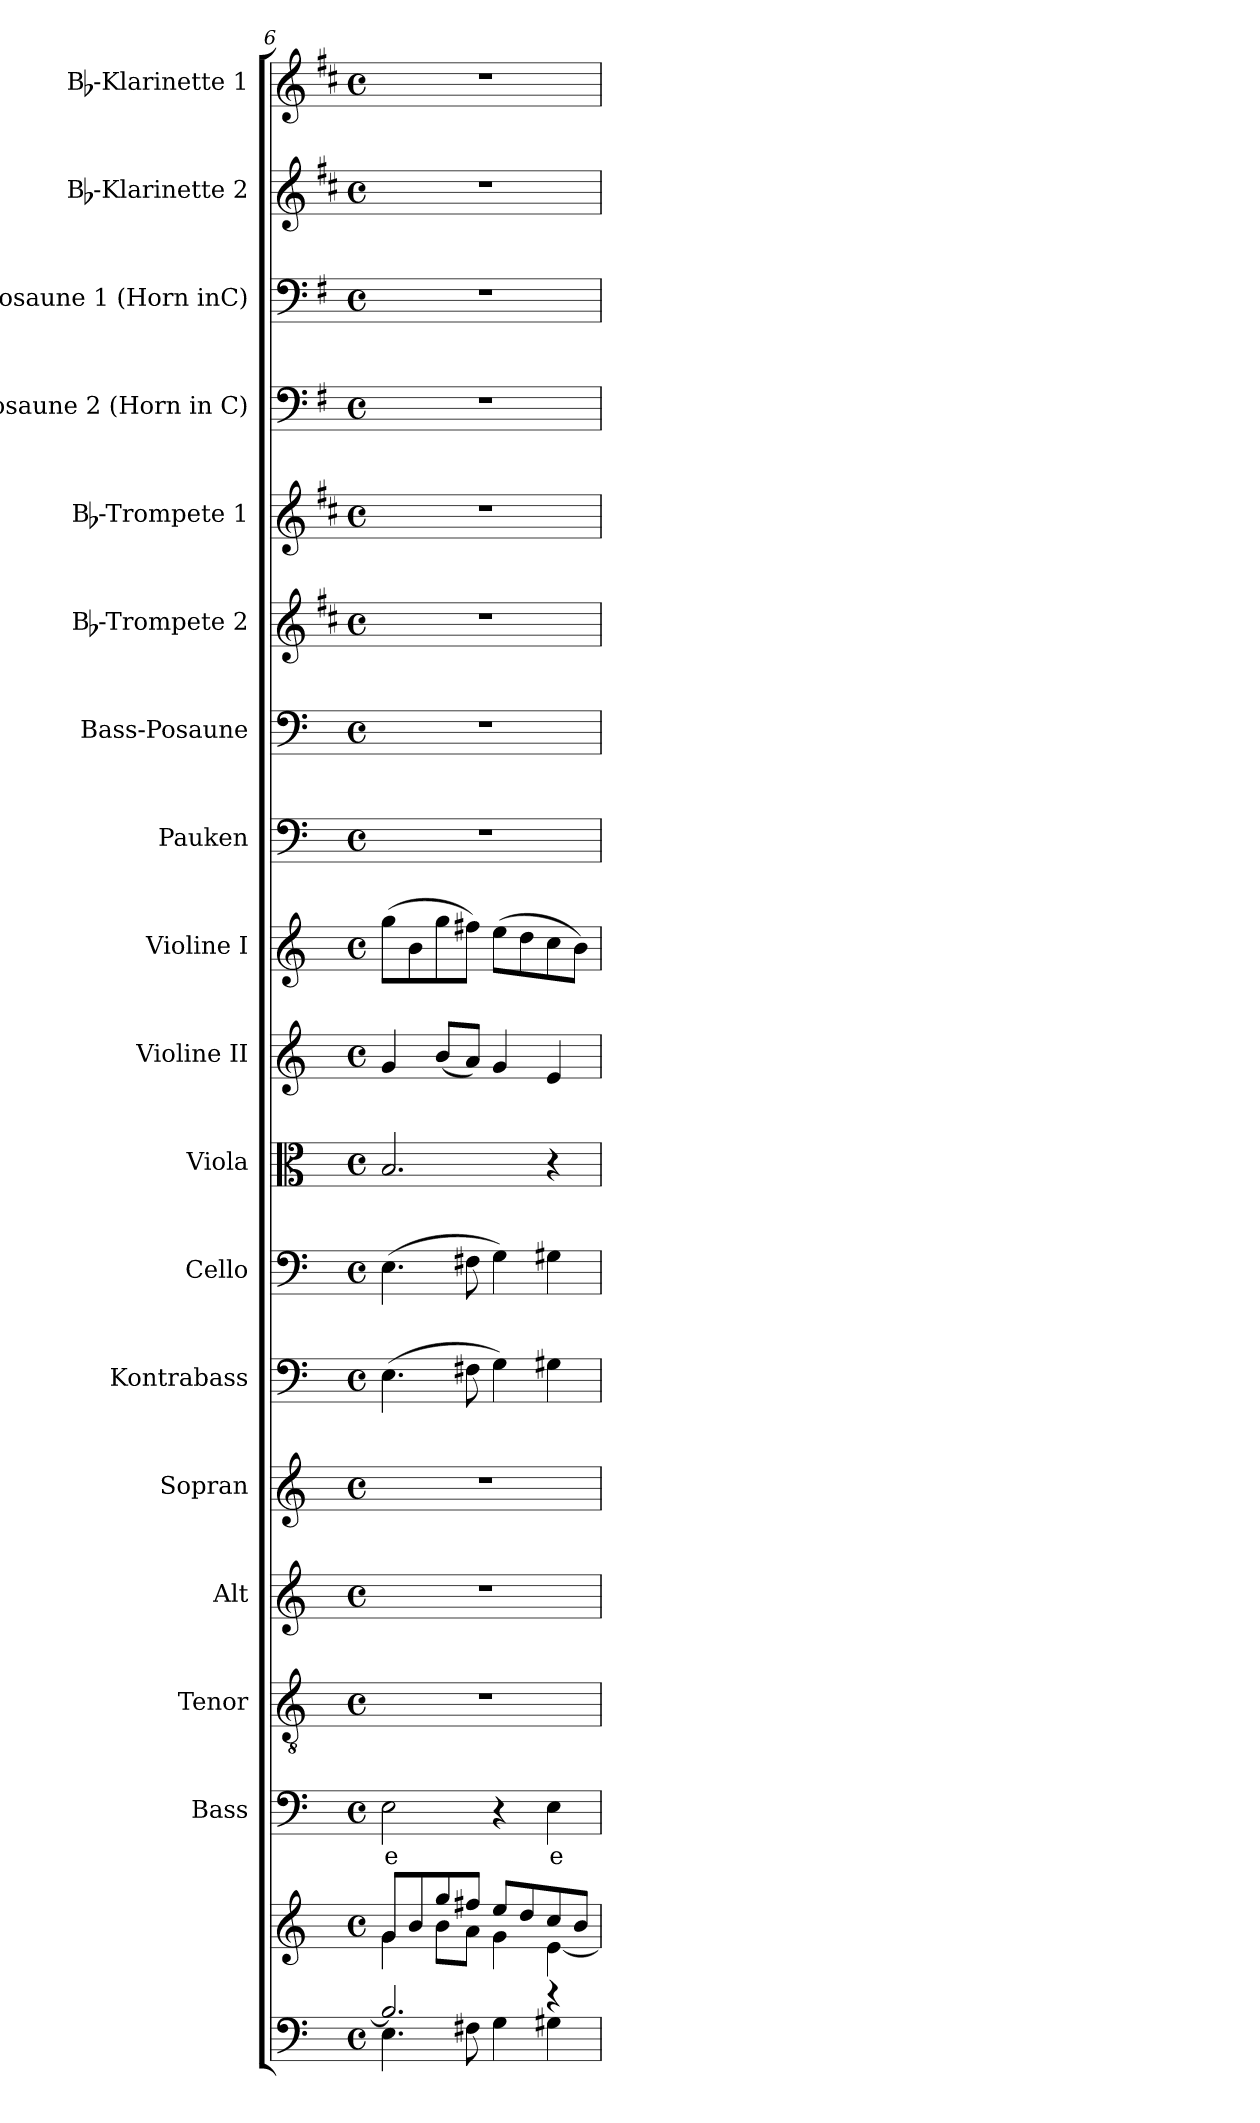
**kern	**kern	**kern	**text	**kern	**kern	**kern	**kern	**kern	**kern	**kern	**kern	**kern	**kern	**kern	**kern	**kern	**kern	**kern	**kern
*part18	*part18	*part17	*part17	*part16	*part15	*part14	*part13	*part12	*part11	*part10	*part9	*part8	*part7	*part6	*part5	*part4	*part3	*part2	*part1
*staff19	*staff18	*staff17	*staff17	*staff16	*staff15	*staff14	*staff13	*staff12	*staff11	*staff10	*staff9	*staff8	*staff7	*staff6	*staff5	*staff4	*staff3	*staff2	*staff1
*	*	*I"Bass	*	*I"Tenor	*I"Alt	*I"Sopran	*I"Kontrabass	*I"Cello	*I"Viola	*I"Violine II	*I"Violine I	*I"Pauken	*I"Bass-Posaune	*I"Bb-Trompete 2	*I"Bb-Trompete 1	*I"Posaune 2 (Horn in C)	*I"Posaune 1 (Horn inC)	*I"Bb-Klarinette 2	*I"Bb-Klarinette 1
*	*	*I'B.	*	*I'T.	*I'A.	*I'S.	*I'Kb.	*	*I'Vla.	*I'Vl. II	*I'Vl. I	*I'Pk.	*I'B-Pos.	*I'Bb Trp. 2	*I'Bb Trp. 1	*I'Pos. 2	*I'Pos. 1	*I'Bb Kl. 2	*I'Bb Kl. 1
*clefF4	*clefG2	*clefF4	*	*clefGv2	*clefG2	*clefG2	*clefF4	*clefF4	*clefC3	*clefG2	*clefG2	*clefF4	*clefF4	*clefG2	*clefG2	*clefF4	*clefF4	*clefG2	*clefG2
*	*	*	*	*	*	*	*ITrd7c12	*	*	*	*	*	*	*ITrd1c2	*ITrd1c2	*ITrd4c7	*ITrd4c7	*ITrd1c2	*ITrd1c2
*k[]	*k[]	*k[]	*	*k[]	*k[]	*k[]	*k[]	*k[]	*k[]	*k[]	*k[]	*k[]	*k[]	*k[]	*k[]	*k[]	*k[]	*k[]	*k[]
*C:	*C:	*C:	*	*C:	*C:	*C:	*C:	*C:	*C:	*C:	*C:	*C:	*C:	*C:	*C:	*C:	*C:	*C:	*C:
*M4/4	*M4/4	*M4/4	*	*M4/4	*M4/4	*M4/4	*M4/4	*M4/4	*M4/4	*M4/4	*M4/4	*M4/4	*M4/4	*M4/4	*M4/4	*M4/4	*M4/4	*M4/4	*M4/4
*met(c)	*met(c)	*met(c)	*	*met(c)	*met(c)	*met(c)	*met(c)	*met(c)	*met(c)	*met(c)	*met(c)	*met(c)	*met(c)	*met(c)	*met(c)	*met(c)	*met(c)	*met(c)	*met(c)
=6	=6	=6	=6	=6	=6	=6	=6	=6	=6	=6	=6	=6	=6	=6	=6	=6	=6	=6	=6
*^	*^	*	*	*	*	*	*	*	*	*	*	*	*	*	*	*	*	*	*
!	!	!	!	!	!LO:LY:b	!	!	!	!	!	!	!	!	!	!	!	!	!	!	!	!
2.B/]	4.E\	8g/L	4g\	2E\	-e	1r	1r	1r	(>4.EE\	(>4.E\	2.B/	4g/	(>8gg\L	1r	1r	1r	1r	1r	1r	1r	1r
.	.	8b/	.	.	.	.	.	.	.	.	.	.	8b\	.	.	.	.	.	.	.	.
.	.	8gg/	8b\L	.	.	.	.	.	.	.	.	(<8b/L	8gg\	.	.	.	.	.	.	.	.
.	8F#X\	8ff#X/J	8a\J	.	.	.	.	.	8FF#X\	8F#X\	.	8a/J)	8ff#X\J)	.	.	.	.	.	.	.	.
.	4G\	8ee/L	4g\	4r	.	.	.	.	4GG\)	4G\)	.	4g/	(>8ee\L	.	.	.	.	.	.	.	.
.	.	8dd/	.	.	.	.	.	.	.	.	.	.	8dd\	.	.	.	.	.	.	.	.
!	!	!	!	!	!LO:LY:b	!	!	!	!	!	!	!	!	!	!	!	!	!	!	!	!
4re	4G#X\	8cc/	[<4e\	4E\	e-	.	.	.	4GG#X\	4G#X\	4r	4e/	8cc\	.	.	.	.	.	.	.	.
.	.	8b/J	.	.	.	.	.	.	.	.	.	.	8b\J)	.	.	.	.	.	.	.	.
*v	*v	*	*	*	*	*	*	*	*	*	*	*	*	*	*	*	*	*	*	*	*
*	*v	*v	*	*	*	*	*	*	*	*	*	*	*	*	*	*	*	*	*	*
=	=	=	=	=	=	=	=	=	=	=	=	=	=	=	=	=	=	=	=
*-	*-	*-	*-	*-	*-	*-	*-	*-	*-	*-	*-	*-	*-	*-	*-	*-	*-	*-	*-
